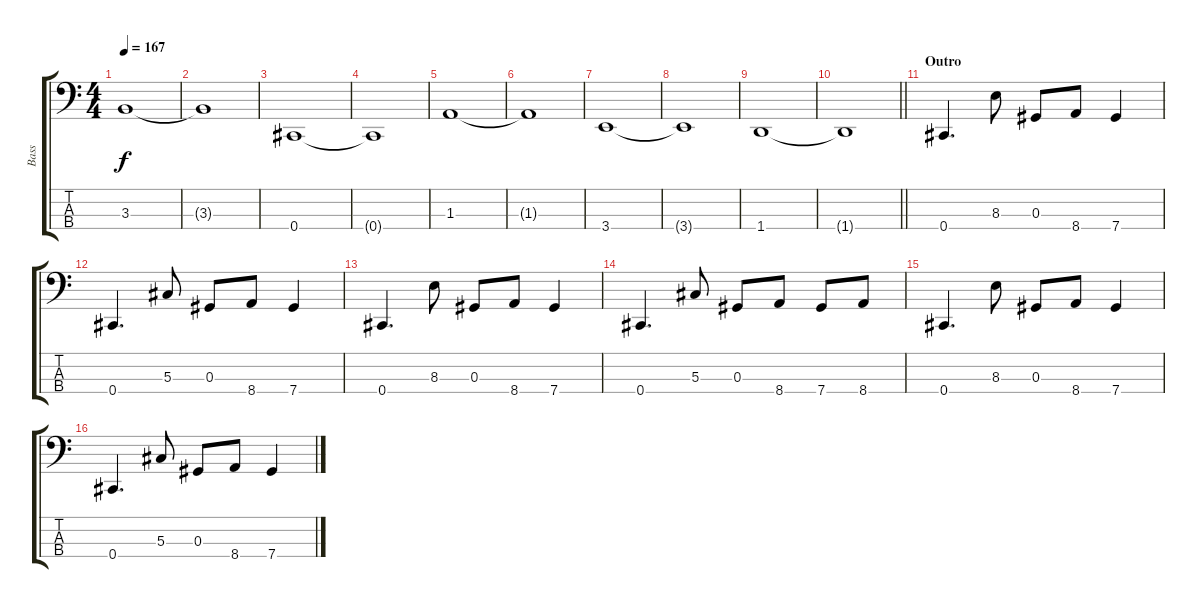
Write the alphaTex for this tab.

\track ("Bass" "Bass") {instrument electricbasspick}
\staff {score tabs}
\tuning (Gb2 Db2 Ab1 Db1) {hide}
\ts (4 4)
\tempo 167
\clef f4
\ks c
3.3.1{dy f} |
3.3{t}.1 |
0.4.1 |
0.4{t}.1 |
1.3.1 |
1.3{t}.1 |
3.4.1 |
3.4{t}.1 |
1.4.1 |
\barLineRight lightlight
1.4{t}.1 |
\section ("" "Outro")
0.4.4{d} 8.3.8 0.3.8 8.4.8 7.4.4 |
0.4.4{d} 5.3.8 0.3.8 8.4.8 7.4.4 |
0.4.4{d} 8.3.8 0.3.8 8.4.8 7.4.4 |
0.4.4{d} 5.3.8 0.3.8 8.4.8 7.4.8 8.4.8 |
0.4.4{d} 8.3.8 0.3.8 8.4.8 7.4.4 |
0.4.4{d} 5.3.8 0.3.8 8.4.8 7.4.4
